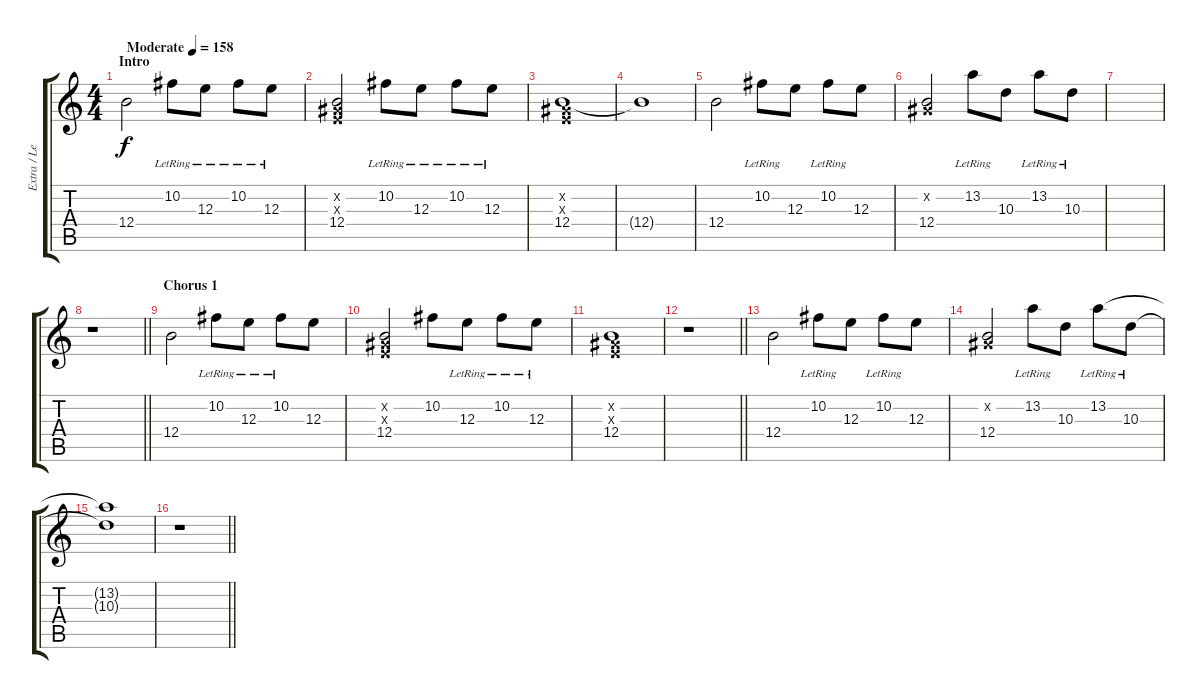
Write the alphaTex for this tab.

\track ("Extra / Lead Guitar" "Extra / Le") {instrument distortionguitar}
\staff {score tabs}
\tuning (Db4 Ab3 E3 B2 Gb2 B1) {hide}
\ts (4 4)
\section ("" "Intro")
\tempo (158 "Moderate")
\clef g2
\ks c
12.4.2{dy f instrument distortionguitar} 10.2{lr}.8 12.3{lr}.8 10.2{lr}.8 12.3{lr}.8 |
(0.2{x} 0.3{x} 12.4).2 10.2{lr}.8 12.3{lr}.8 10.2{lr}.8 12.3{lr}.8 |
(0.2{x} 0.3{x} 12.4).1{volume 8} |
12.4{t}.1 |
12.4.2{volume 16} 10.2{lr}.8 12.3.8 10.2{lr}.8 12.3.8 |
(0.2{x} 12.4).2 13.2{lr}.8 10.3.8 13.2{lr}.8 10.3{lr}.8 |
|
\barLineRight lightlight
r.1 |
\section ("" "Chorus 1")
12.4.2{volume 16} 10.2{lr}.8 12.3{lr}.8 10.2{lr}.8 12.3.8 |
(0.2{x} 0.3{x} 12.4).2 10.2.8 12.3{lr}.8 10.2{lr}.8 12.3{lr}.8 |
(0.2{x} 0.3{x} 12.4).1{volume 8} |
\barLineRight lightlight
r.1 |
12.4.2{volume 16} 10.2{lr}.8 12.3.8 10.2{lr}.8 12.3.8 |
(0.2{x} 12.4).2 13.2{lr}.8 10.3.8 13.2{lr}.8 10.3{lr}.8 |
(13.2{t} 10.3{t}).1{volume 2} |
\barLineRight lightlight
r.1
